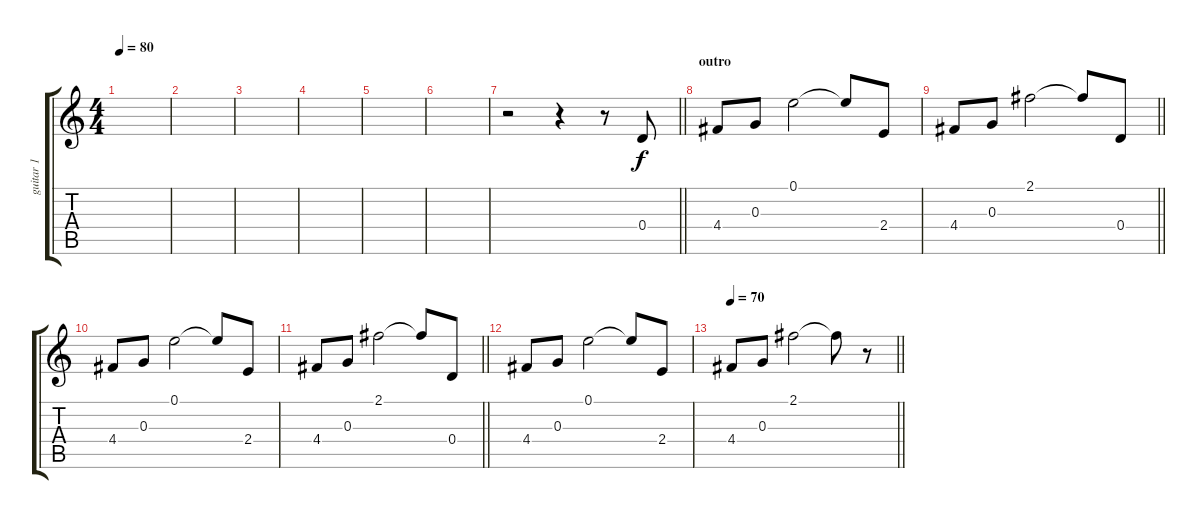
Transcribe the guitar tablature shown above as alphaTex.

\track ("guitar 1" "guitar 1") {instrument electricguitarjazz}
\staff {score tabs}
\tuning (E4 B3 G3 D3 A2 E2) {hide}
\ts (4 4)
\tempo 80
\clef g2
\ks c
|
|
|
|
|
|
\barLineRight lightlight
r.2 r.4 r.8 0.4.8 |
\section ("" "outro")
4.4.8 0.3.8 0.1.2 0.1{t}.8 2.4.8 |
\barLineRight lightlight
4.4.8 0.3.8 2.1.2 2.1{t}.8 0.4.8 |
4.4.8 0.3.8 0.1.2 0.1{t}.8 2.4.8 |
\barLineRight lightlight
4.4.8 0.3.8 2.1.2 2.1{t}.8 0.4.8 |
4.4.8 0.3.8 0.1.2 0.1{t}.8 2.4.8 |
\tempo 70
\barLineRight lightlight
4.4.8 0.3.8 2.1.2 2.1{t}.8 r.8
